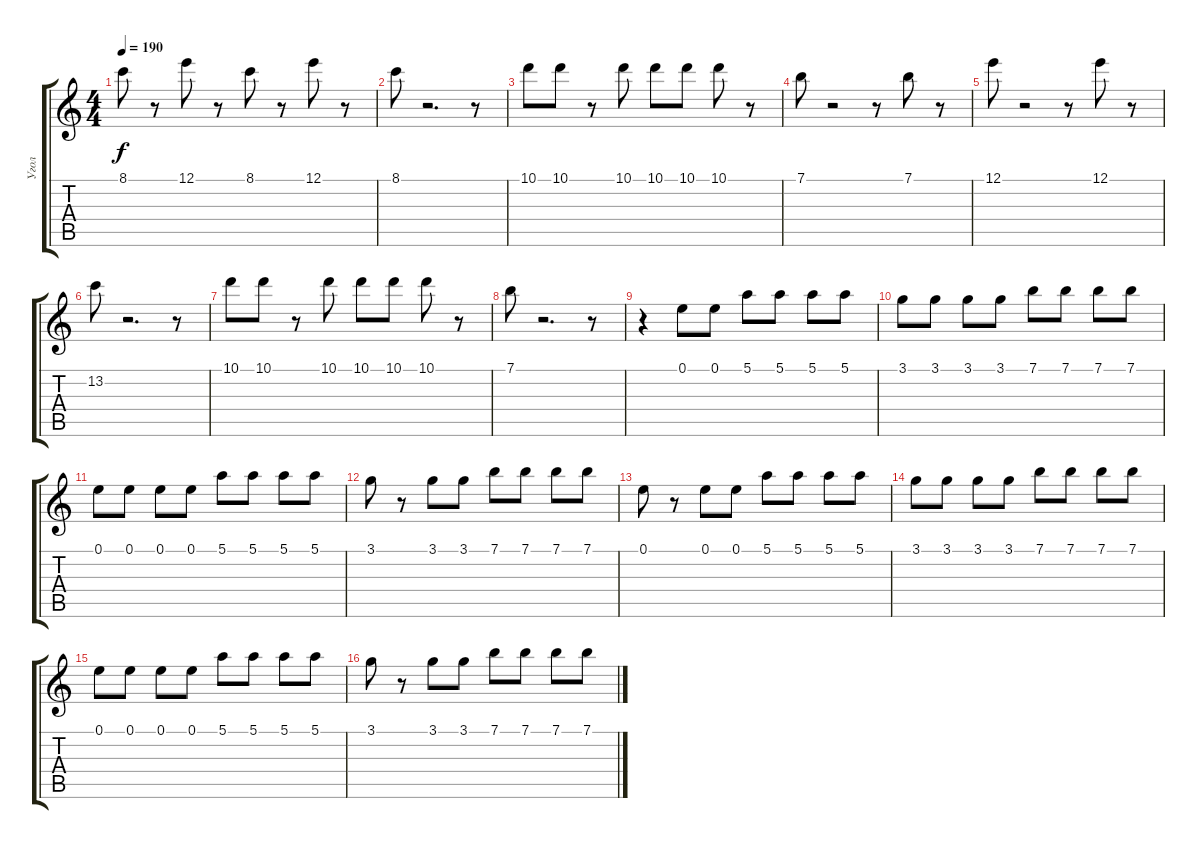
\track ("Угол" "Угол") {instrument electricguitarmuted}
\staff {score tabs}
\tuning (E4 B3 G3 D3 A2 E2) {hide}
\ts (4 4)
\tempo 190
\clef g2
\ks c
8.1.8{dy f} r.8 12.1.8 r.8 8.1.8 r.8 12.1.8 r.8 |
8.1.8 r.2{d} r.8 |
10.1.8 10.1.8 r.8 10.1.8 10.1.8 10.1.8 10.1.8 r.8 |
7.1.8 r.2 r.8 7.1.8 r.8 |
12.1.8 r.2 r.8 12.1.8 r.8 |
13.2.8 r.2{d} r.8 |
10.1.8 10.1.8 r.8 10.1.8 10.1.8 10.1.8 10.1.8 r.8 |
7.1.8 r.2{d} r.8 |
r.4 0.1.8 0.1.8 5.1.8 5.1.8 5.1.8 5.1.8 |
3.1.8 3.1.8 3.1.8 3.1.8 7.1.8 7.1.8 7.1.8 7.1.8 |
0.1.8 0.1.8 0.1.8 0.1.8 5.1.8 5.1.8 5.1.8 5.1.8 |
3.1.8 r.8 3.1.8 3.1.8 7.1.8 7.1.8 7.1.8 7.1.8 |
0.1.8 r.8 0.1.8 0.1.8 5.1.8 5.1.8 5.1.8 5.1.8 |
3.1.8 3.1.8 3.1.8 3.1.8 7.1.8 7.1.8 7.1.8 7.1.8 |
0.1.8 0.1.8 0.1.8 0.1.8 5.1.8 5.1.8 5.1.8 5.1.8 |
3.1.8 r.8 3.1.8 3.1.8 7.1.8 7.1.8 7.1.8 7.1.8
